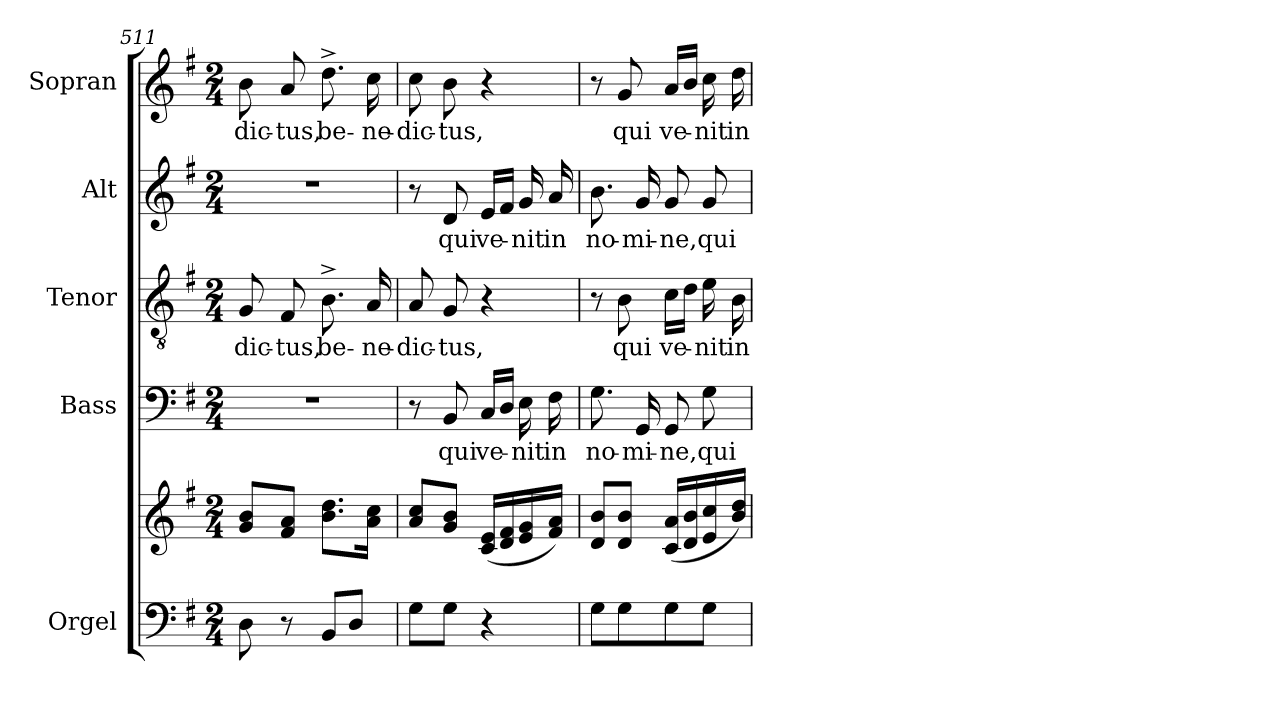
**kern	**kern	**kern	**text	**kern	**text	**kern	**text	**kern	**text
*part5	*part5	*part4	*part4	*part3	*part3	*part2	*part2	*part1	*part1
*staff6	*staff5	*staff4	*staff4	*staff3	*staff3	*staff2	*staff2	*staff1	*staff1
*I"Orgel	*	*I"Bass	*	*I"Tenor	*	*I"Alt	*	*I"Sopran	*
*I'Org.	*	*I'B.	*	*I'T.	*	*I'A.	*	*I'S.	*
*clefF4	*clefG2	*clefF4	*	*clefGv2	*	*clefG2	*	*clefG2	*
*k[f#]	*k[f#]	*k[f#]	*	*k[f#]	*	*k[f#]	*	*k[f#]	*
*G:	*G:	*G:	*	*G:	*	*G:	*	*G:	*
*M2/4	*M2/4	*M2/4	*	*M2/4	*	*M2/4	*	*M2/4	*
=511	=511	=511	=511	=511	=511	=511	=511	=511	=511
!	!	!	!	!	!LO:LY:b	!	!	!	!LO:LY:b
8D\	8g/ 8b/L	2r	.	8G/	-dic-	2r	.	8b\	-dic-
!	!	!	!	!	!LO:LY:b	!	!	!	!LO:LY:b
8r	8f#/ 8a/J	.	.	8F#/	-tus,	.	.	8a/	-tus,
!	!	!	!	!	!LO:LY:b	!	!	!	!LO:LY:b
8BB/L	8.b\ 8.dd\L	.	.	8.B^>\	be-	.	.	8.dd^>\	be-
8D/J	.	.	.	.	.	.	.	.	.
!	!	!	!	!	!LO:LY:b	!	!	!	!LO:LY:b
.	16a\ 16cc\Jk	.	.	16A/	-ne-	.	.	16cc\	-ne-
=512	=512	=512	=512	=512	=512	=512	=512	=512	=512
!	!	!	!	!	!LO:LY:b	!	!	!	!LO:LY:b
8G\L	8a/ 8cc/L	8r	.	8A/	-dic-	8r	.	8cc\	-dic-
!	!	!	!LO:LY:b	!	!LO:LY:b	!	!LO:LY:b	!	!LO:LY:b
8G\J	8g/ 8b/J	8BB/	qui	8G/	-tus,	8d/	qui	8b\	-tus,
!	!	!	!LO:LY:b	!	!	!	!LO:LY:b	!	!
4r	(<16c/ 16e/LL	16C/LL	ve-	4r	.	16e/LL	ve-	4r	.
.	16d/ 16f#/	16D/JJ	.	.	.	16f#/JJ	.	.	.
!	!	!	!LO:LY:b	!	!	!	!LO:LY:b	!	!
.	16e/ 16g/	16E\	-nit	.	.	16g/	-nit	.	.
!	!	!	!LO:LY:b	!	!	!	!LO:LY:b	!	!
.	16f#/ 16a/JJ)	16F#\	in	.	.	16a/	in	.	.
=513	=513	=513	=513	=513	=513	=513	=513	=513	=513
!	!	!	!LO:LY:b	!	!	!	!LO:LY:b	!	!
8G\L	8d/ 8b/L	8.G\	no-	8r	.	8.b\	no-	8r	.
!	!	!	!	!	!LO:LY:b	!	!	!	!LO:LY:b
8G\	8d/ 8b/J	.	.	8B\	qui	.	.	8g/	qui
!	!	!	!LO:LY:b	!	!	!	!LO:LY:b	!	!
.	.	16GG/	-mi-	.	.	16g/	-mi-	.	.
!	!	!	!LO:LY:b	!	!LO:LY:b	!	!LO:LY:b	!	!LO:LY:b
8G\	(<16c/ 16a/LL	8GG/	-ne,	16c\LL	ve-	8g/	-ne,	16a/LL	ve-
.	16d/ 16b/	.	.	16d\JJ	.	.	.	16b/JJ	.
!	!	!	!LO:LY:b	!	!LO:LY:b	!	!LO:LY:b	!	!LO:LY:b
8G\J	16e/ 16cc/	8G\	qui	16e\	-nit	8g/	qui	16cc\	-nit
!	!	!	!	!	!LO:LY:b	!	!	!	!LO:LY:b
.	16b/ 16dd/JJ)	.	.	16B\	in	.	.	16dd\	in
=	=	=	=	=	=	=	=	=	=
*-	*-	*-	*-	*-	*-	*-	*-	*-	*-
